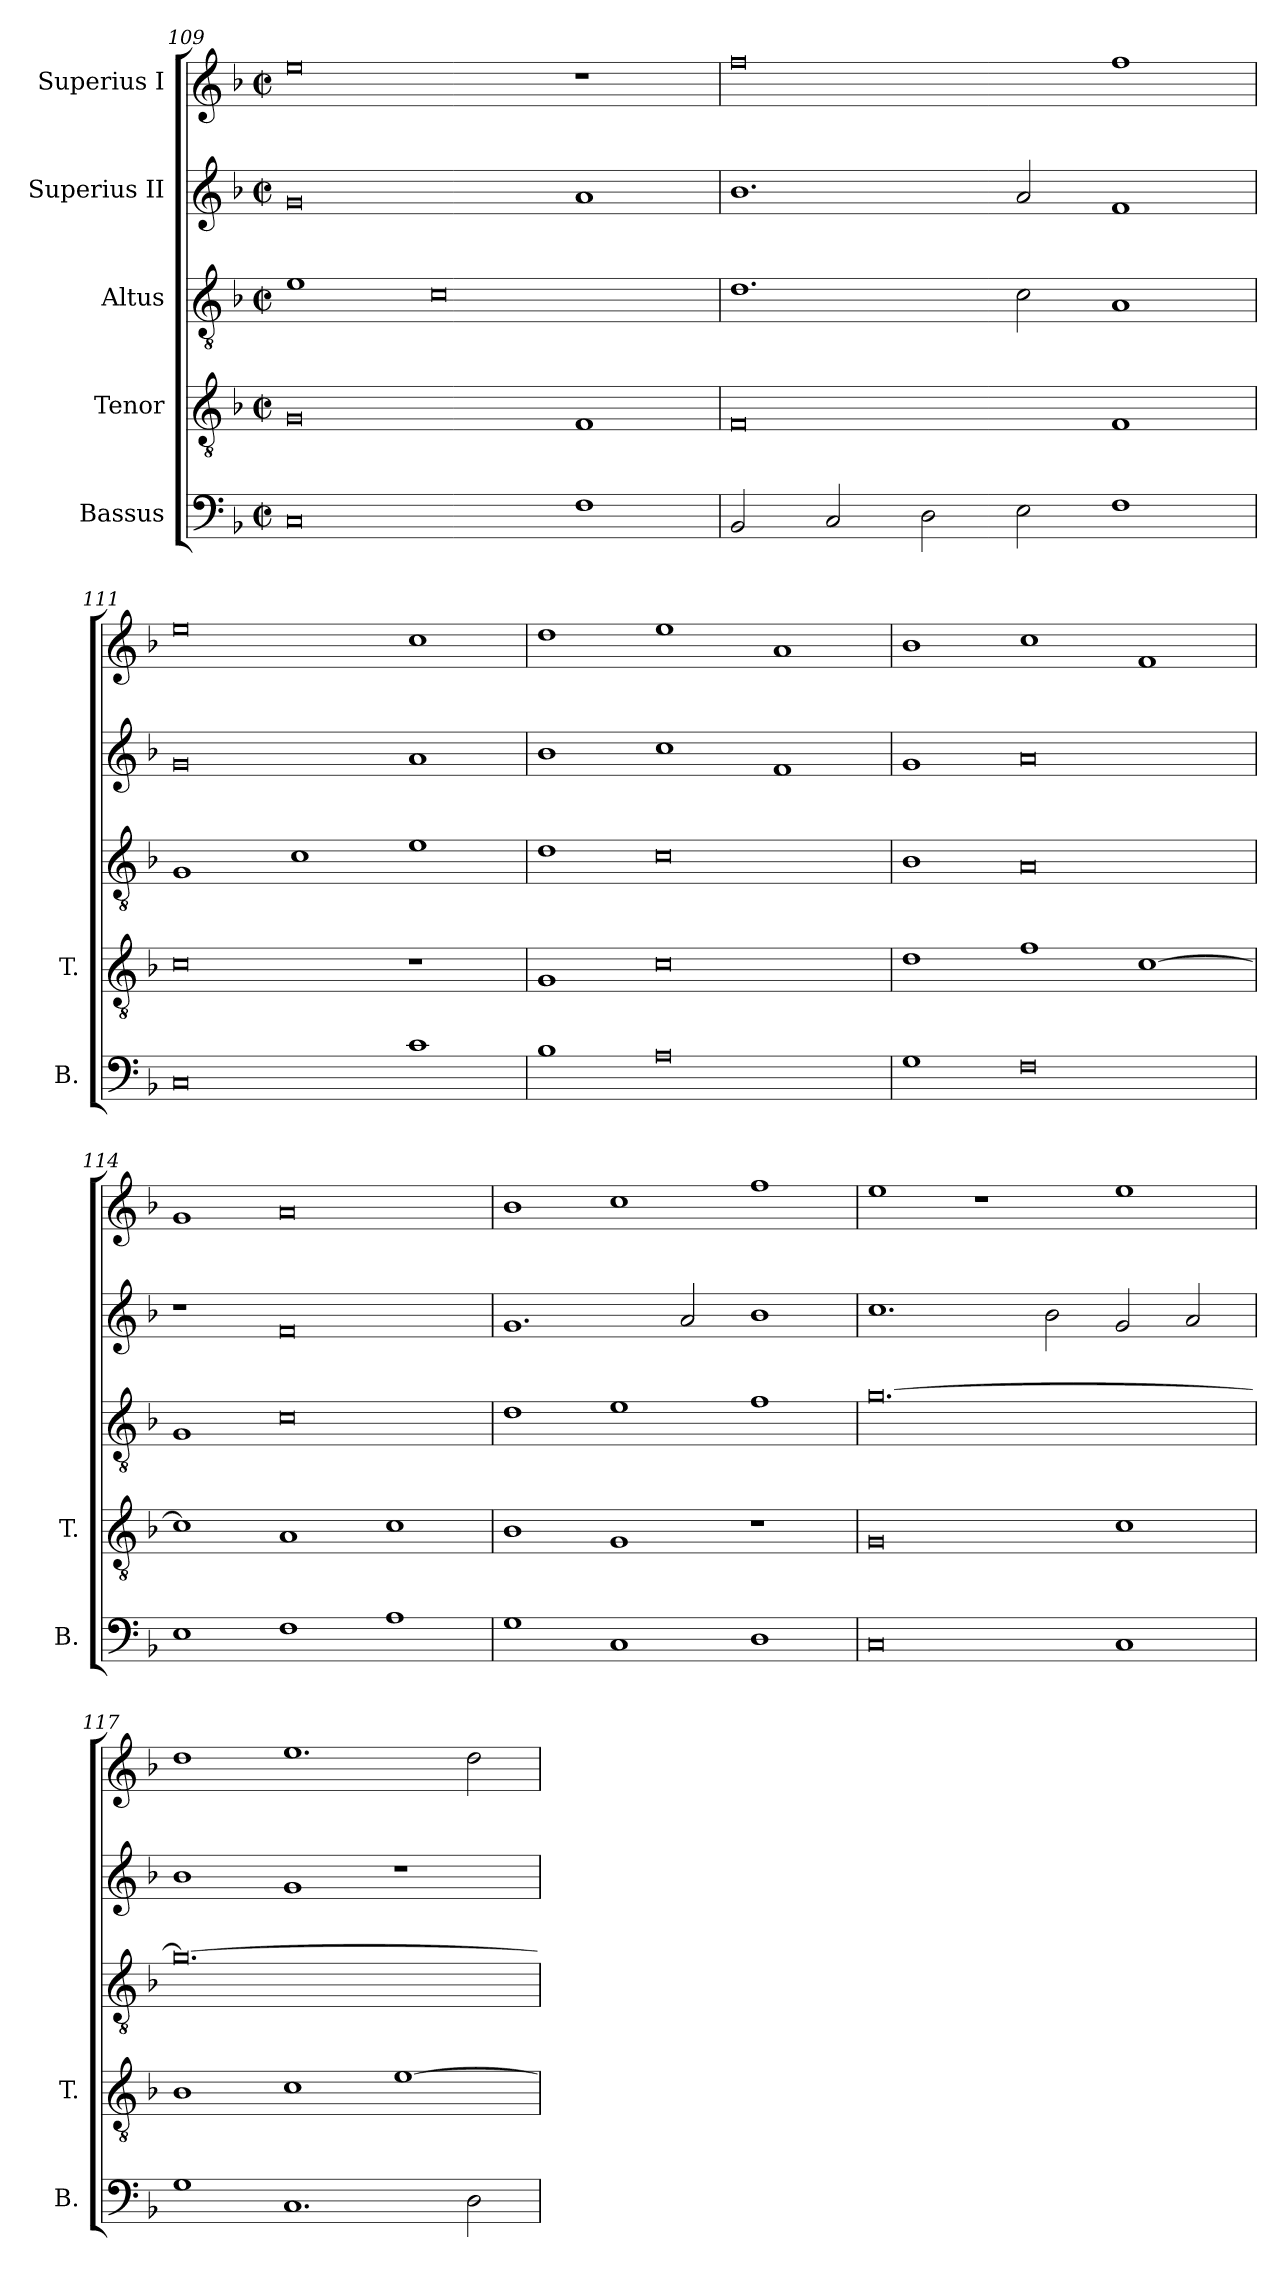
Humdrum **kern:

**kern	**kern	**kern	**kern	**kern
*part5	*part4	*part3	*part2	*part1
*staff5	*staff4	*staff3	*staff2	*staff1
*I"Bassus	*I"Tenor	*I"Altus	*I"Superius II	*I"Superius I
*I'B.	*I'T.	*	*	*
!!LO:LB:g=z
*clefF4	*clefGv2	*clefGv2	*clefG2	*clefG2
*	*ITrd7c12	*ITrd7c12	*	*
*k[b-]	*k[b-]	*k[b-]	*k[b-]	*k[b-]
*F:	*F:	*F:	*F:	*F:
*M2/2	*M2/2	*M2/2	*M2/2	*M2/2
*met(c|)	*met(c|)	*met(c|)	*met(c|)	*met(c|)
=109	=109	=109	=109	=109
0Ci	0GGi	1Ei	0gi	0eei
.	.	0Ci	.	.
1Fi	1FFi	.	1ai	1r
=110	=110	=110	=110	=110
2BB-i/	0FFi	1.Di	1.b-i	0ffi
2Ci/	.	.	.	.
2Di\	.	.	.	.
2Ei\	.	2Ci\	2ai/	.
1Fi	1FFi	1AAi	1fi	1ffi
=111	=111	=111	=111	=111
0Ci	0Ci	1GGi	0gi	0eei
.	.	1Ci	.	.
1ci	1r	1Ei	1ai	1cci
=112	=112	=112	=112	=112
1B-i	1GGi	1Di	1b-i	1ddi
0Ai	0Ci	0Ci	1cci	1eei
.	.	.	1fi	1ai
!!LO:PB:g=z
=113	=113	=113	=113	=113
1Gi	1Di	1BB-i	1gi	1b-i
0Fi	1Fi	0AAi	0ai	1cci
.	[>1Ci	.	.	1fi
=114	=114	=114	=114	=114
1Ei	1Ci]	1GGi	1r	1gi
1Fi	1AAi	0Ci	0fi	0ai
1Ai	1Ci	.	.	.
=115	=115	=115	=115	=115
1Gi	1BB-i	1Di	1.gi	1b-i
1Ci	1GGi	1Ei	.	1cci
.	.	.	2ai/	.
1Di	1r	1Fi	1b-i	1ffi
=116	=116	=116	=116	=116
0Ci	0GGi	[>0.Gi	1.cci	1eei
.	.	.	.	1r
.	.	.	2b-i\	.
1Ci	1Ci	.	2gi/	1eei
.	.	.	2ai/	.
!!LO:LB:g=z
=117	=117	=117	=117	=117
1Gi	1BB-i	0.Gi_>	1b-i	1ddi
1.Ci	1Ci	.	1gi	1.eei
.	[>1Ei	.	1r	.
2Di\	.	.	.	2ddi\
=	=	=	=	=
*-	*-	*-	*-	*-
